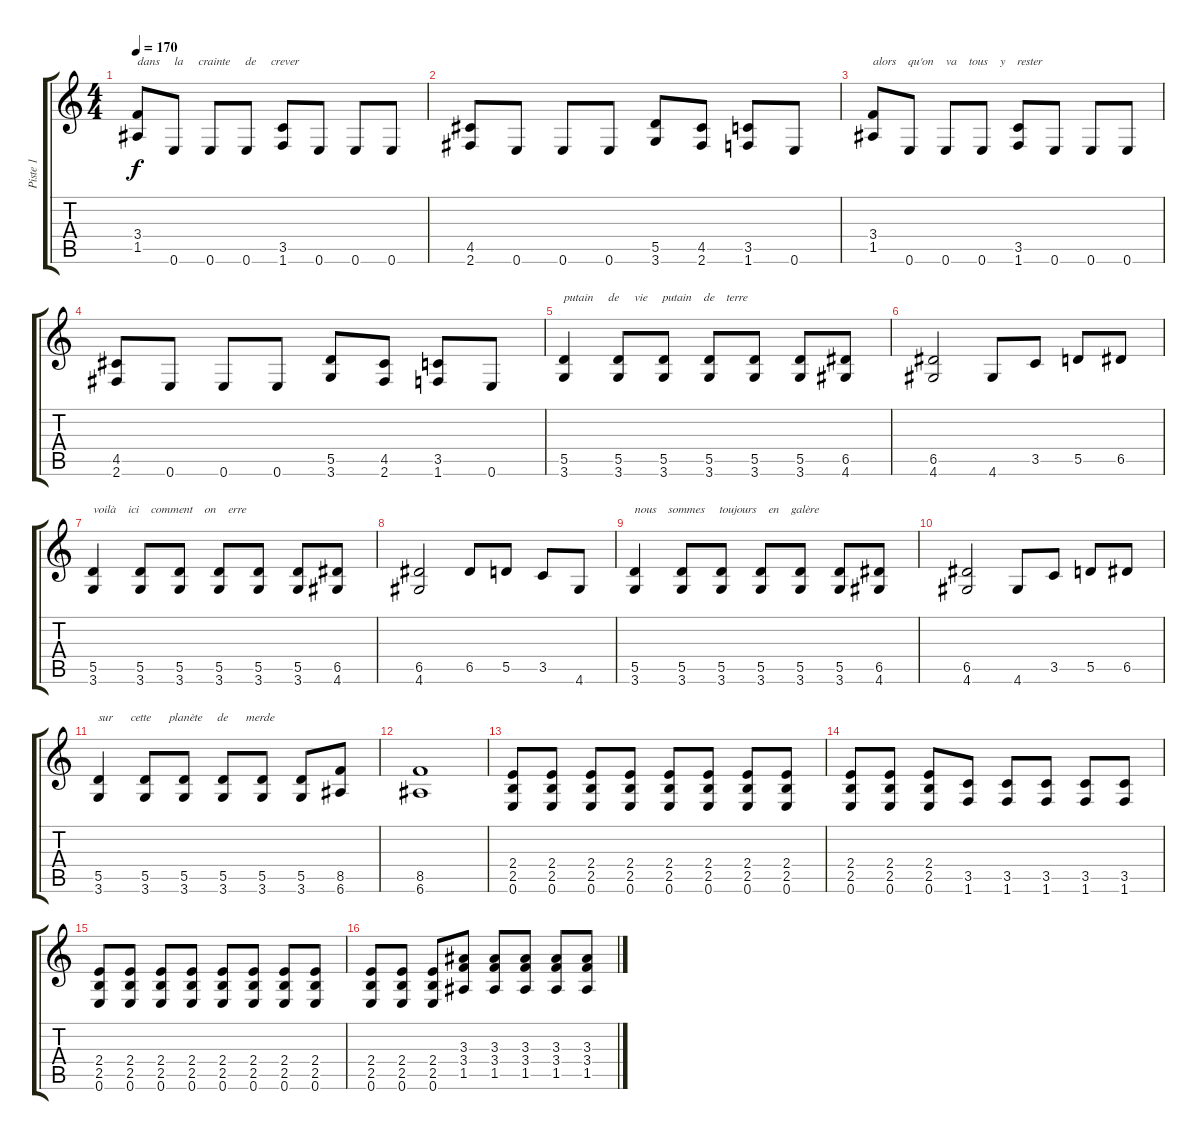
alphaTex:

\track ("Piste 1" "Piste 1") {instrument distortionguitar}
\staff {score tabs}
\tuning (E4 B3 G3 D3 A2 E2) {hide}
\ts (4 4)
\tempo 170
\clef g2
\ks c
(3.4 1.5).8{txt "dans     la     crainte     de     crever" dy f} 0.6.8 0.6.8 0.6.8 (3.5 1.6).8 0.6.8 0.6.8 0.6.8 |
(4.5 2.6).8 0.6.8 0.6.8 0.6.8 (5.5 3.6).8 (4.5 2.6).8 (3.5 1.6).8 0.6.8 |
(3.4 1.5).8{txt "alors    qu'on    va    tous    y    rester"} 0.6.8 0.6.8 0.6.8 (3.5 1.6).8 0.6.8 0.6.8 0.6.8 |
(4.5 2.6).8 0.6.8 0.6.8 0.6.8 (5.5 3.6).8 (4.5 2.6).8 (3.5 1.6).8 0.6.8 |
(5.5 3.6).4{txt "putain     de     vie     putain    de    terre"} (5.5 3.6).8 (5.5 3.6).8 (5.5 3.6).8 (5.5 3.6).8 (5.5 3.6).8 (6.5 4.6).8 |
(6.5 4.6).2 4.6.8 3.5.8 5.5.8 6.5.8 |
(5.5 3.6).4{txt "voilà    ici    comment    on    erre"} (5.5 3.6).8 (5.5 3.6).8 (5.5 3.6).8 (5.5 3.6).8 (5.5 3.6).8 (6.5 4.6).8 |
(6.5 4.6).2 6.5.8 5.5.8 3.5.8 4.6.8 |
(5.5 3.6).4{txt "nous    sommes     toujours    en    galère"} (5.5 3.6).8 (5.5 3.6).8 (5.5 3.6).8 (5.5 3.6).8 (5.5 3.6).8 (6.5 4.6).8 |
(6.5 4.6).2 4.6.8 3.5.8 5.5.8 6.5.8 |
(5.5 3.6).4{txt "sur      cette      planète     de      merde"} (5.5 3.6).8 (5.5 3.6).8 (5.5 3.6).8 (5.5 3.6).8 (5.5 3.6).8 (8.5 6.6).8 |
(8.5 6.6).1 |
(2.4 2.5 0.6).8 (2.4 2.5 0.6).8 (2.4 2.5 0.6).8 (2.4 2.5 0.6).8 (2.4 2.5 0.6).8 (2.4 2.5 0.6).8 (2.4 2.5 0.6).8 (2.4 2.5 0.6).8 |
(2.4 2.5 0.6).8 (2.4 2.5 0.6).8 (2.4 2.5 0.6).8 (3.5 1.6).8 (3.5 1.6).8 (3.5 1.6).8 (3.5 1.6).8 (3.5 1.6).8 |
(2.4 2.5 0.6).8 (2.4 2.5 0.6).8 (2.4 2.5 0.6).8 (2.4 2.5 0.6).8 (2.4 2.5 0.6).8 (2.4 2.5 0.6).8 (2.4 2.5 0.6).8 (2.4 2.5 0.6).8 |
(2.4 2.5 0.6).8 (2.4 2.5 0.6).8 (2.4 2.5 0.6).8 (3.3 3.4 1.5).8 (3.3 3.4 1.5).8 (3.3 3.4 1.5).8 (3.3 3.4 1.5).8 (3.3 3.4 1.5).8
